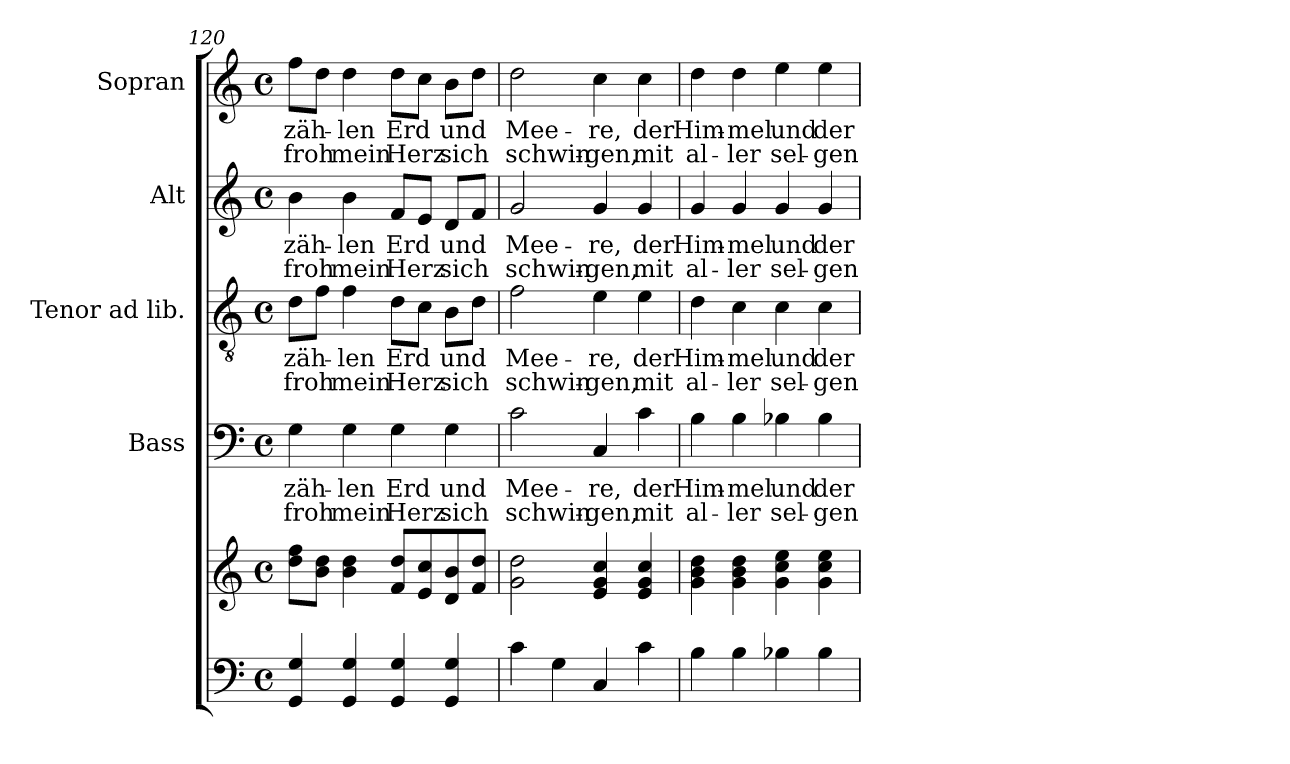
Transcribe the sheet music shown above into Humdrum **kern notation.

**kern	**kern	**kern	**text	**text	**kern	**text	**text	**kern	**text	**text	**kern	**text	**text
*part5	*part5	*part4	*part4	*part4	*part3	*part3	*part3	*part2	*part2	*part2	*part1	*part1	*part1
*staff6	*staff5	*staff4	*staff4	*staff4	*staff3	*staff3	*staff3	*staff2	*staff2	*staff2	*staff1	*staff1	*staff1
*	*	*I"Bass	*	*	*I"Tenor ad lib.	*	*	*I"Alt	*	*	*I"Sopran	*	*
*	*	*I'B.	*	*	*I'T.	*	*	*I'A.	*	*	*I'S.	*	*
!!LO:LB:g=z
*clefF4	*clefG2	*clefF4	*	*	*clefGv2	*	*	*clefG2	*	*	*clefG2	*	*
*k[]	*k[]	*k[]	*	*	*k[]	*	*	*k[]	*	*	*k[]	*	*
*C:	*C:	*C:	*	*	*C:	*	*	*C:	*	*	*C:	*	*
*M4/4	*M4/4	*M4/4	*	*	*M4/4	*	*	*M4/4	*	*	*M4/4	*	*
*met(c)	*met(c)	*met(c)	*	*	*met(c)	*	*	*met(c)	*	*	*met(c)	*	*
=120	=120	=120	=120	=120	=120	=120	=120	=120	=120	=120	=120	=120	=120
!	!	!	!LO:LY:b	!LO:LY:b	!	!LO:LY:b	!LO:LY:b	!	!LO:LY:b	!LO:LY:b	!	!LO:LY:b	!LO:LY:b
4GG/ 4G/	8dd\ 8ff\L	4G\	-zäh-	froh	8d\L	-zäh-	froh	4b\	-zäh-	froh	8ff\L	-zäh-	froh
.	8b\ 8dd\J	.	.	.	8f\J	.	.	.	.	.	8dd\J	.	.
!	!	!	!LO:LY:b	!LO:LY:b	!	!LO:LY:b	!LO:LY:b	!	!LO:LY:b	!LO:LY:b	!	!LO:LY:b	!LO:LY:b
4GG/ 4G/	4b\ 4dd\	4G\	-len	mein	4f\	-len	mein	4b\	-len	mein	4dd\	-len	mein
!	!	!	!LO:LY:b	!LO:LY:b	!	!LO:LY:b	!LO:LY:b	!	!LO:LY:b	!LO:LY:b	!	!LO:LY:b	!LO:LY:b
4GG/ 4G/	8f/ 8dd/L	4G\	Erd	Herz	8d\L	Erd	Herz	8f/L	Erd	Herz	8dd\L	Erd	Herz
.	8e/ 8cc/	.	.	.	8c\J	.	.	8e/J	.	.	8cc\J	.	.
!	!	!	!LO:LY:b	!LO:LY:b	!	!LO:LY:b	!LO:LY:b	!	!LO:LY:b	!LO:LY:b	!	!LO:LY:b	!LO:LY:b
4GG/ 4G/	8d/ 8b/	4G\	und	sich	8B\L	und	sich	8d/L	und	sich	8b\L	und	sich
.	8f/ 8dd/J	.	.	.	8d\J	.	.	8f/J	.	.	8dd\J	.	.
=121	=121	=121	=121	=121	=121	=121	=121	=121	=121	=121	=121	=121	=121
!	!	!	!LO:LY:b	!LO:LY:b	!	!LO:LY:b	!LO:LY:b	!	!LO:LY:b	!LO:LY:b	!	!LO:LY:b	!LO:LY:b
4c\	2g\ 2dd\	2c\	Mee-	schwin-	2f\	Mee-	schwin-	2g/	Mee-	schwin-	2dd\	Mee-	schwin-
4G\	.	.	.	.	.	.	.	.	.	.	.	.	.
!	!	!	!LO:LY:b	!LO:LY:b	!	!LO:LY:b	!LO:LY:b	!	!LO:LY:b	!LO:LY:b	!	!LO:LY:b	!LO:LY:b
4C/	4e/ 4g/ 4cc/	4C/	-re,	-gen,	4e\	-re,	-gen,	4g/	-re,	-gen,	4cc\	-re,	-gen,
!	!	!	!LO:LY:b	!LO:LY:b	!	!LO:LY:b	!LO:LY:b	!	!LO:LY:b	!LO:LY:b	!	!LO:LY:b	!LO:LY:b
4c\	4e/ 4g/ 4cc/	4c\	der	mit	4e\	der	mit	4g/	der	mit	4cc\	der	mit
=122	=122	=122	=122	=122	=122	=122	=122	=122	=122	=122	=122	=122	=122
!	!	!	!LO:LY:b	!LO:LY:b	!	!LO:LY:b	!LO:LY:b	!	!LO:LY:b	!LO:LY:b	!	!LO:LY:b	!LO:LY:b
4B\	4g\ 4b\ 4dd\	4B\	Him-	al-	4d\	Him-	al-	4g/	Him-	al-	4dd\	Him-	al-
!	!	!	!LO:LY:b	!LO:LY:b	!	!LO:LY:b	!LO:LY:b	!	!LO:LY:b	!LO:LY:b	!	!LO:LY:b	!LO:LY:b
4B\	4g\ 4b\ 4dd\	4B\	-mel	-ler	4c\	-mel	-ler	4g/	-mel	-ler	4dd\	-mel	-ler
!	!	!	!LO:LY:b	!LO:LY:b	!	!LO:LY:b	!LO:LY:b	!	!LO:LY:b	!LO:LY:b	!	!LO:LY:b	!LO:LY:b
4B-X\	4g\ 4cc\ 4ee\	4B-X\	und	sel-	4c\	und	sel-	4g/	und	sel-	4ee\	und	sel-
!	!	!	!LO:LY:b	!LO:LY:b	!	!LO:LY:b	!LO:LY:b	!	!LO:LY:b	!LO:LY:b	!	!LO:LY:b	!LO:LY:b
4B-\	4g\ 4cc\ 4ee\	4B-\	der	-gen	4c\	der	-gen	4g/	der	-gen	4ee\	der	-gen
=	=	=	=	=	=	=	=	=	=	=	=	=	=
*-	*-	*-	*-	*-	*-	*-	*-	*-	*-	*-	*-	*-	*-
